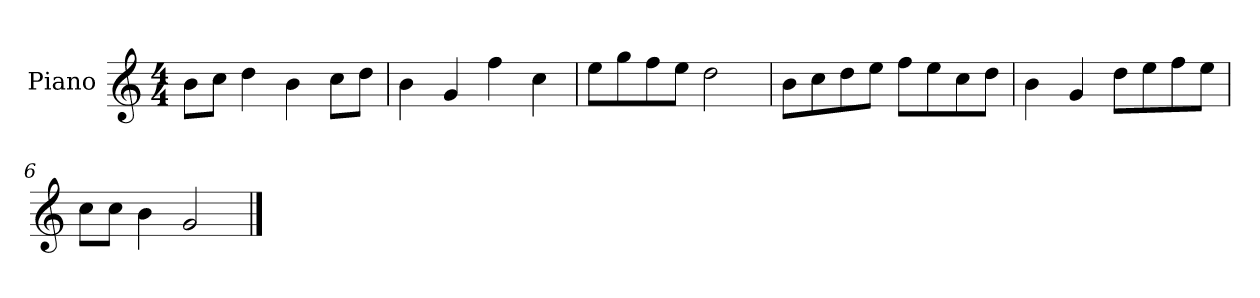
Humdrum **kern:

**kern
*part1
*staff1
*I"Piano
*I'P-no
*clefG2
*k[]
*M4/4
*MM90
=1
8b\L
8cc\J
4dd\
4b\
8cc\L
8dd\J
=2
4b\
4g/
4ff\
4cc\
=3
8ee\L
8gg\
8ff\
8ee\J
2dd\
=4
8b\L
8cc\
8dd\
8ee\J
8ff\L
8ee\
8cc\
8dd\J
=5
4b\
4g/
8dd\L
8ee\
8ff\
8ee\J
=6
8cc\L
8cc\J
4b\
2g/
==
*-
